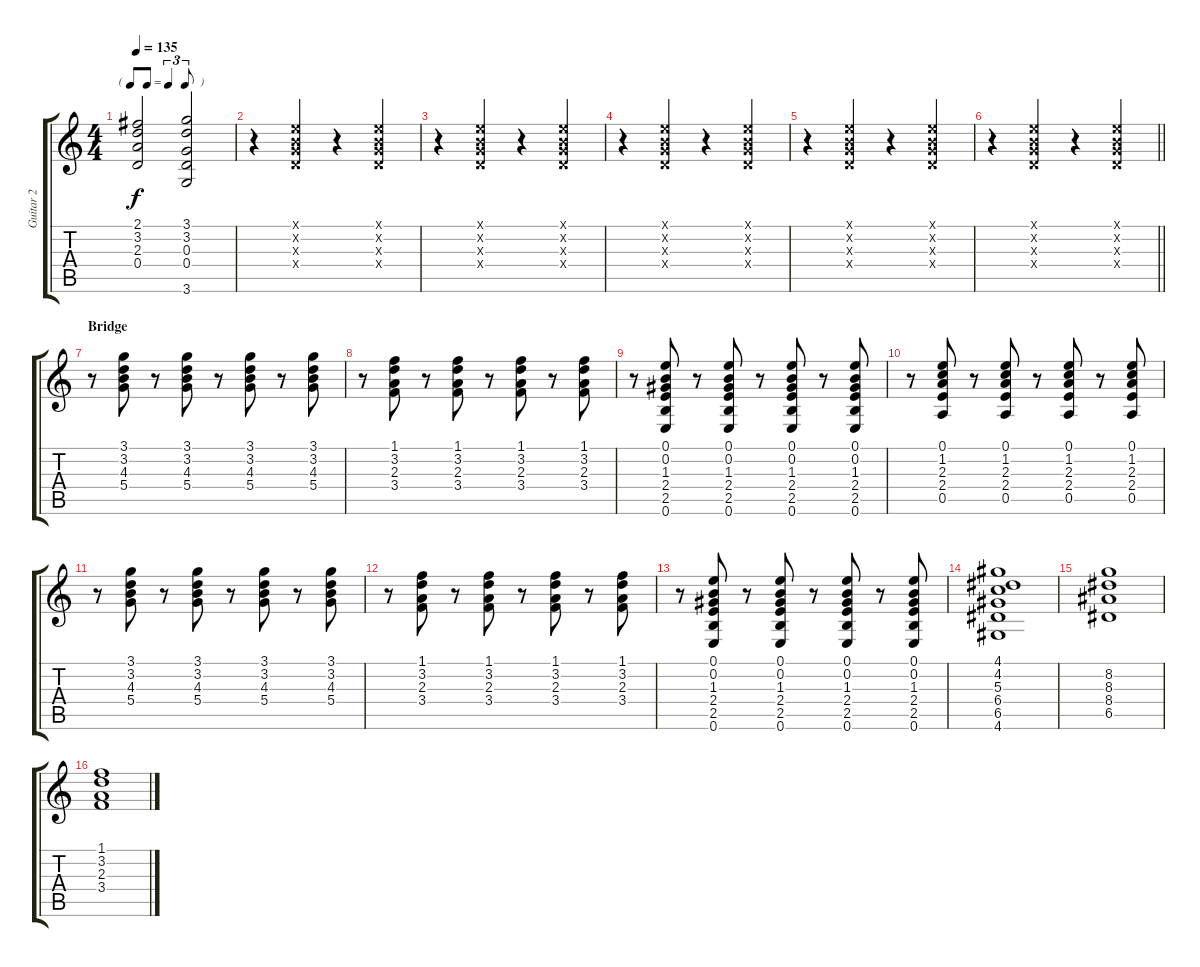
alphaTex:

\track ("Guitar 2" "Guitar 2") {instrument acousticguitarsteel}
\staff {score tabs}
\tuning (E4 B3 G3 D3 A2 E2) {hide}
\ts (4 4)
\tf triplet8th
\tempo 135
\clef g2
\ks c
(2.1 3.2 2.3 0.4).2{dy f} (3.1 3.2 0.3 0.4 3.6).2 |
r.4 (0.1{x} 0.2{x} 0.3{x} 0.4{x}).4 r.4 (0.1{x} 0.2{x} 0.3{x} 0.4{x}).4 |
r.4 (0.1{x} 0.2{x} 0.3{x} 0.4{x}).4 r.4 (0.1{x} 0.2{x} 0.3{x} 0.4{x}).4 |
r.4 (0.1{x} 0.2{x} 0.3{x} 0.4{x}).4 r.4 (0.1{x} 0.2{x} 0.3{x} 0.4{x}).4 |
r.4 (0.1{x} 0.2{x} 0.3{x} 0.4{x}).4 r.4 (0.1{x} 0.2{x} 0.3{x} 0.4{x}).4 |
\barLineRight lightlight
r.4 (0.1{x} 0.2{x} 0.3{x} 0.4{x}).4 r.4 (0.1{x} 0.2{x} 0.3{x} 0.4{x}).4 |
\section ("" "Bridge")
r.8 (3.1 3.2 4.3 5.4).8 r.8 (3.1 3.2 4.3 5.4).8 r.8 (3.1 3.2 4.3 5.4).8 r.8 (3.1 3.2 4.3 5.4).8 |
r.8 (1.1 3.2 2.3 3.4).8 r.8 (1.1 3.2 2.3 3.4).8 r.8 (1.1 3.2 2.3 3.4).8 r.8 (1.1 3.2 2.3 3.4).8 |
r.8 (0.1 0.2 1.3 2.4 2.5 0.6).8 r.8 (0.1 0.2 1.3 2.4 2.5 0.6).8 r.8 (0.1 0.2 1.3 2.4 2.5 0.6).8 r.8 (0.1 0.2 1.3 2.4 2.5 0.6).8 |
r.8 (0.1 1.2 2.3 2.4 0.5).8 r.8 (0.1 1.2 2.3 2.4 0.5).8 r.8 (0.1 1.2 2.3 2.4 0.5).8 r.8 (0.1 1.2 2.3 2.4 0.5).8 |
r.8 (3.1 3.2 4.3 5.4).8 r.8 (3.1 3.2 4.3 5.4).8 r.8 (3.1 3.2 4.3 5.4).8 r.8 (3.1 3.2 4.3 5.4).8 |
r.8 (1.1 3.2 2.3 3.4).8 r.8 (1.1 3.2 2.3 3.4).8 r.8 (1.1 3.2 2.3 3.4).8 r.8 (1.1 3.2 2.3 3.4).8 |
r.8 (0.1 0.2 1.3 2.4 2.5 0.6).8 r.8 (0.1 0.2 1.3 2.4 2.5 0.6).8 r.8 (0.1 0.2 1.3 2.4 2.5 0.6).8 r.8 (0.1 0.2 1.3 2.4 2.5 0.6).8 |
(4.1 4.2 5.3 6.4 6.5 4.6).1 |
(8.2 8.3 8.4 6.5).1 |
(1.1 3.2 2.3 3.4).1
